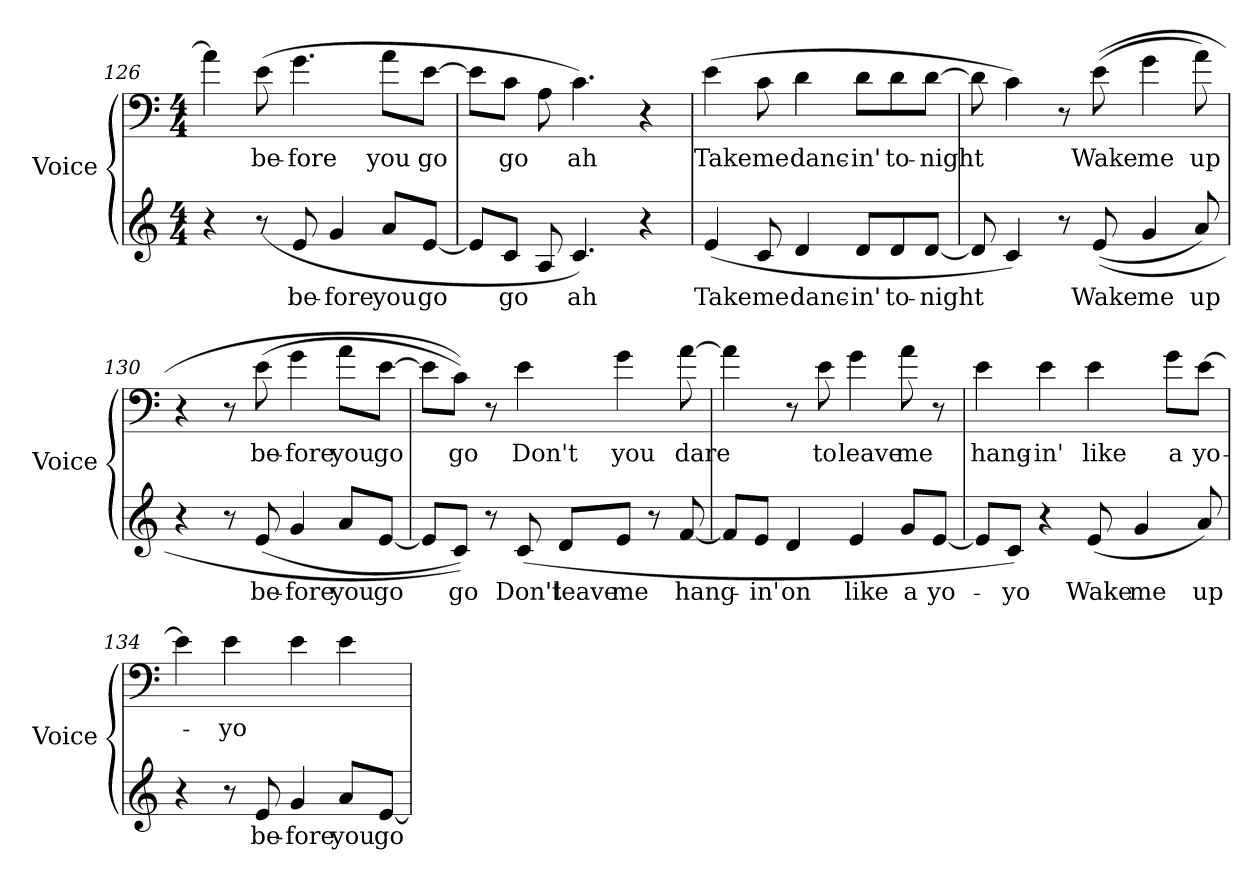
**kern	**text	**kern	**text
*part2	*part2	*part1	*part1
*staff2	*staff2	*staff1	*staff1
*I"Voice	*	*I"Voice	*
*I'Voice	*	*I'Voice	*
*clefG2	*	*clefF4	*
*k[]	*	*k[]	*
*C:	*	*C:	*
*M4/4	*	*M4/4	*
=126	=126	=126	=126
4r	.	4ai\]	.
!	!	!	!LO:LY:b:color=#000000
(8r	.	(8ei\	be-
!	!LO:LY:b:color=#000000	!	!
!	!	!	!LO:LY:b:color=#000000
8ei/	be-	4.gi\	-fore
!	!LO:LY:b:color=#000000	!	!
4gi/	-fore	.	.
!	!LO:LY:b:color=#000000	!	!
!	!	!	!LO:LY:b:color=#000000
8ai/L	you	8ai\L	you
!	!LO:LY:b:color=#000000	!	!
!	!	!	!LO:LY:b:color=#000000
[8ei/J	go	[8ei\J	go
!!LO:PB:g=z
=127	=127	=127	=127
8ei/L]	.	8ei\L]	.
!	!LO:LY:b:color=#000000	!	!
!	!	!	!LO:LY:b:color=#000000
8ci/J	go	8ci\J	go
8Ai/	.	8Ai\	.
!	!LO:LY:b:color=#000000	!	!
!	!	!	!LO:LY:b:color=#000000
4.ci/)	ah	4.ci\)	ah
4r	.	4r	.
=128	=128	=128	=128
!	!LO:LY:b:color=#000000	!	!
!	!	!	!LO:LY:b:color=#000000
(4ei/	Take	(4ei\	Take
!	!LO:LY:b:color=#000000	!	!
!	!	!	!LO:LY:b:color=#000000
8ci/	me	8ci\	me
!	!LO:LY:b:color=#000000	!	!
!	!	!	!LO:LY:b:color=#000000
4di/	danc-	4di\	danc-
!	!LO:LY:b:color=#000000	!	!
!	!	!	!LO:LY:b:color=#000000
8di/L	-in'	8di\L	-in'
!	!LO:LY:b:color=#000000	!	!
!	!	!	!LO:LY:b:color=#000000
8di/	to-	8di\	to-
!	!LO:LY:b:color=#000000	!	!
!	!	!	!LO:LY:b:color=#000000
[8di/J	-night	[8di\J	-night
=129	=129	=129	=129
8di/]	.	8di\]	.
4ci/)	.	4ci\)	.
8r	.	8r	.
!	!LO:LY:b:color=#000000	!	!
!	!	!	!LO:LY:b:color=#000000
((8ei/	Wake	((8ei\	Wake
!	!LO:LY:b:color=#000000	!	!
!	!	!	!LO:LY:b:color=#000000
4gi/	me	4gi\	me
!	!LO:LY:b:color=#000000	!	!
!	!	!	!LO:LY:b:color=#000000
8ai/)	up	8ai\)	up
=130	=130	=130	=130
4r	.	4r	.
8r	.	8r	.
!	!LO:LY:b:color=#000000	!	!
!	!	!	!LO:LY:b:color=#000000
(8ei/	be-	(8ei\	be-
!	!LO:LY:b:color=#000000	!	!
!	!	!	!LO:LY:b:color=#000000
4gi/	-fore	4gi\	-fore
!	!LO:LY:b:color=#000000	!	!
!	!	!	!LO:LY:b:color=#000000
8ai/L	you	8ai\L	you
!	!LO:LY:b:color=#000000	!	!
!	!	!	!LO:LY:b:color=#000000
[8ei/J	go	[8ei\J	go
!!LO:LB:g=z
=131	=131	=131	=131
8ei/L]	.	8ei\L]	.
!	!LO:LY:b:color=#000000	!	!
!	!	!	!LO:LY:b:color=#000000
8ci/J))	go	8ci\J))	go
8r	.	8r	.
!	!LO:LY:b:color=#000000	!	!
!	!	!	!LO:LY:b:color=#000000
(8ci/	Don't	4ei\	Don't
!	!LO:LY:b:color=#000000	!	!
8di/L	leave	.	.
!	!LO:LY:b:color=#000000	!	!
!	!	!	!LO:LY:b:color=#000000
8ei/J	me	4gi\	you
8r	.	.	.
!	!LO:LY:b:color=#000000	!	!
!	!	!	!LO:LY:b:color=#000000
[8fi/	hang-	[8ai\	dare
=132	=132	=132	=132
8fi/L]	.	4ai\]	.
!	!LO:LY:b:color=#000000	!	!
8ei/J	-in'	.	.
!	!LO:LY:b:color=#000000	!	!
4di/	on	8r	.
!	!	!	!LO:LY:b:color=#000000
.	.	8ei\	to
!	!LO:LY:b:color=#000000	!	!
!	!	!	!LO:LY:b:color=#000000
4ei/	like	4gi\	leave
!	!LO:LY:b:color=#000000	!	!
!	!	!	!LO:LY:b:color=#000000
8gi/L	a	8ai\	me
!	!LO:LY:b:color=#000000	!	!
[8ei/J	yo-	8r	.
=133	=133	=133	=133
!	!	!	!LO:LY:b:color=#000000
8ei/L]	.	4ei\	hang-
!	!LO:LY:b:color=#000000	!	!
8ci/J)	-yo	.	.
!	!	!	!LO:LY:b:color=#000000
4r	.	4ei\	-in'
!	!LO:LY:b:color=#000000	!	!
!	!	!	!LO:LY:b:color=#000000
(8ei/	Wake	4ei\	like
!	!LO:LY:b:color=#000000	!	!
4gi/	me	.	.
!	!	!	!LO:LY:b:color=#000000
.	.	8gi\L	a
!	!LO:LY:b:color=#000000	!	!
!	!	!	!LO:LY:b:color=#000000
8ai/)	up	[8ei\J	yo-
!!LO:LB:g=z
=134	=134	=134	=134
4r	.	4ei\]	.
!	!	!	!LO:LY:b:color=#000000
8r	.	4ei\	-yo
!	!LO:LY:b:color=#000000	!	!
8ei/	be-	.	.
!	!LO:LY:b:color=#000000	!	!
4gi/	-fore	4ei\	.
!	!LO:LY:b:color=#000000	!	!
8ai/L	you	4ei\	.
!	!LO:LY:b:color=#000000	!	!
[8ei/J	go	.	.
=	=	=	=
*-	*-	*-	*-
